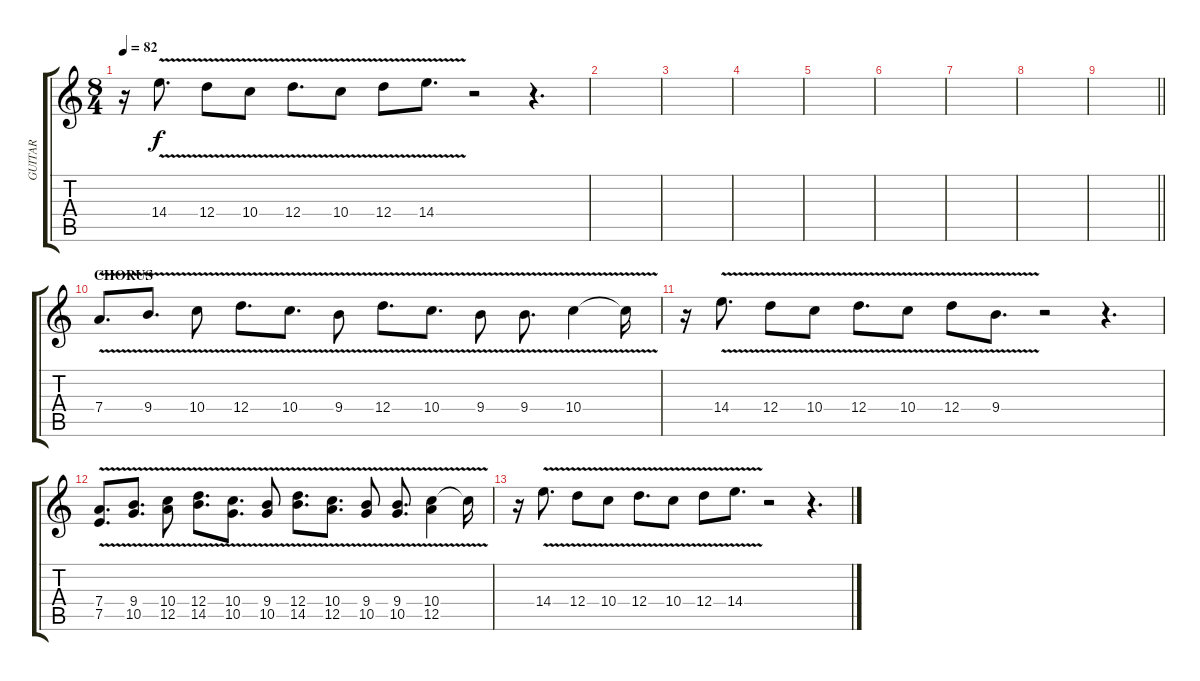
\track ("GUITAR" "GUITAR") {instrument electricguitarjazz}
\staff {score tabs}
\tuning (E4 B3 G3 D3 A2 E2) {hide}
\ts (8 4)
\tempo 82
\clef g2
\ks c
r.16{dy f} 14.4{v}.8{d} 12.4{v}.8 10.4{v}.8 12.4{v}.8{d} 10.4{v}.8 12.4{v}.8 14.4{v}.8{d} r.2 r.4{d} |
|
|
|
|
|
|
|
\barLineRight lightlight
|
\section ("" "CHORUS")
7.4{v}.8{d} 9.4{v}.8{d} 10.4{v}.8 12.4{v}.8{d} 10.4{v}.8{d} 9.4{v}.8 12.4{v}.8{d} 10.4{v}.8{d} 9.4{v}.8 9.4{v}.8{d} 10.4{v}.4 10.4{t}.16 |
r.16 14.4{v}.8{d} 12.4{v}.8 10.4{v}.8 12.4{v}.8{d} 10.4{v}.8 12.4{v}.8 9.4{v}.8{d} r.2 r.4{d} |
(7.4{v} 7.5{v}).8{d} (9.4{v} 10.5{v}).8{d} (10.4{v} 12.5{v}).8 (12.4{v} 14.5{v}).8{d} (10.4{v} 10.5{v}).8{d} (9.4{v} 10.5{v}).8 (12.4{v} 14.5{v}).8{d} (10.4{v} 12.5{v}).8{d} (9.4{v} 10.5{v}).8 (9.4{v} 10.5{v}).8{d} (10.4{v} 12.5{v}).4 10.4{t}.16 |
r.16 14.4{v}.8{d} 12.4{v}.8 10.4{v}.8 12.4{v}.8{d} 10.4{v}.8 12.4{v}.8 14.4{v}.8{d} r.2 r.4{d}
